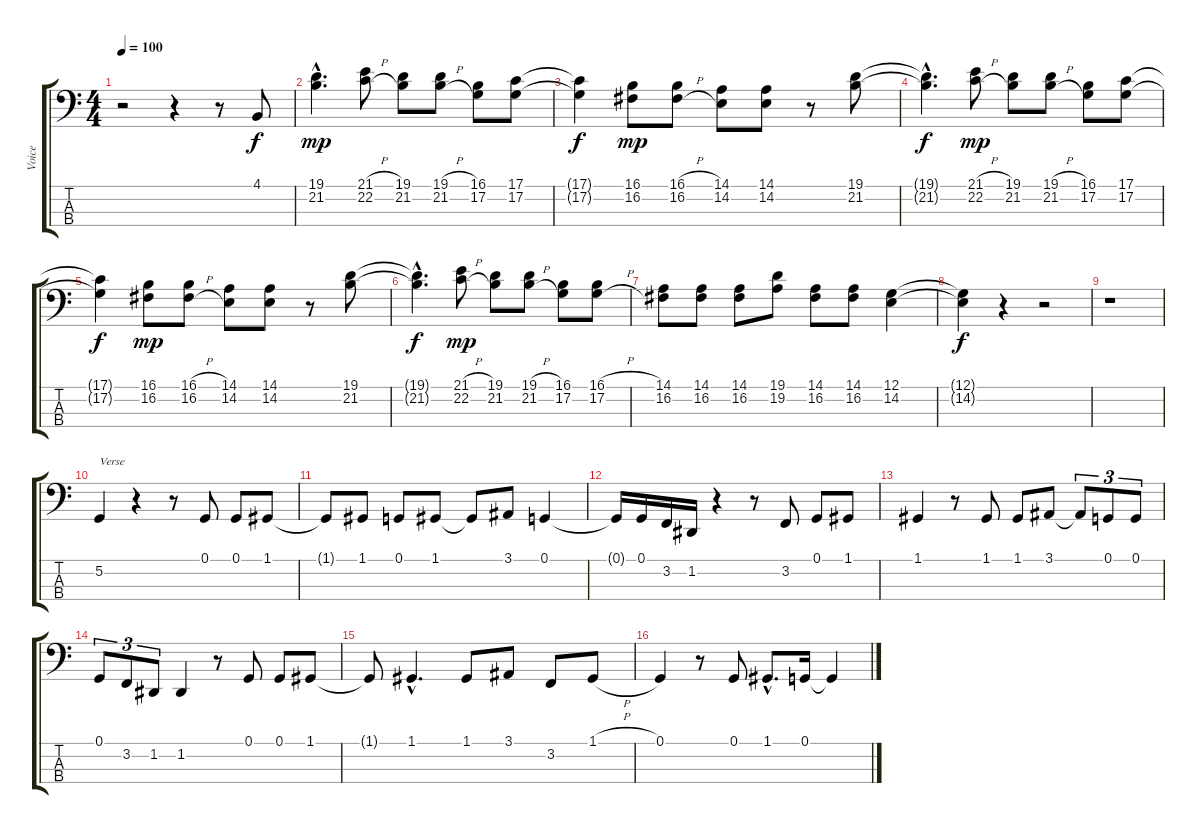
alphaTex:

\track ("Voice" "Voice") {instrument lead6voice}
\staff {score tabs}
\tuning (G2 D2 A1 E1) {hide}
\ts (4 4)
\tempo 100
\clef f4
\ks c
r.2{dy f} r.4 r.8 4.1.8 |
(19.1{hac} 21.2{hac}).4{d dy mp} (21.1{h} 22.2{h}).8 (19.1 21.2).8 (19.1{h} 21.2{h}).8 (16.1 17.2).8 (17.1 17.2).8 |
(17.1{t} 17.2{t}).4{dy f} (16.1 16.2).8{dy mp} (16.1{h} 16.2{h}).8 (14.1 14.2).8 (14.1 14.2).8 r.8 (19.1 21.2).8 |
(19.1{hac t} 21.2{hac t}).4{d dy f} (21.1{h} 22.2{h}).8{dy mp} (19.1 21.2).8 (19.1{h} 21.2{h}).8 (16.1 17.2).8 (17.1 17.2).8 |
(17.1{t} 17.2{t}).4{dy f} (16.1 16.2).8{dy mp} (16.1{h} 16.2{h}).8 (14.1 14.2).8 (14.1 14.2).8 r.8 (19.1 21.2).8 |
(19.1{hac t} 21.2{hac t}).4{d dy f} (21.1{h} 22.2{h}).8{dy mp} (19.1 21.2).8 (19.1{h} 21.2{h}).8 (16.1 17.2).8 (16.1{h} 17.2{h}).8 |
(14.1 16.2).8 (14.1 16.2).8 (14.1 16.2).8 (19.1 19.2).8 (14.1 16.2).8 (14.1 16.2).8 (12.1 14.2).4 |
(12.1{t} 14.2{t}).4{dy f} r.4 r.2 |
r.1 |
5.2.4{txt "Verse"} r.4 r.8 0.1.8 0.1.8 1.1.8 |
1.1{t}.8 1.1.8 0.1.8 1.1.8 1.1{t}.8 3.1.8 0.1.4 |
0.1{t}.16 0.1.16 3.2.16 1.2.16 r.4 r.8 3.2.8 0.1.8 1.1.8 |
1.1.4 r.8 1.1.8 1.1.8 3.1.8 3.1{t}.8{tu (3 2)} 0.1.8{tu (3 2)} 0.1.8{tu (3 2)} |
0.1.8{tu (3 2)} 3.2.8{tu (3 2)} 1.2.8{tu (3 2)} 1.2.4 r.8 0.1.8 0.1.8 1.1.8 |
1.1{t}.8 1.1{hac}.4{d} 1.1.8 3.1.8 3.2.8 1.1{h}.8 |
0.1.4 r.8 0.1.8 1.1{hac}.8{d} 0.1.16 0.1{t}.4
